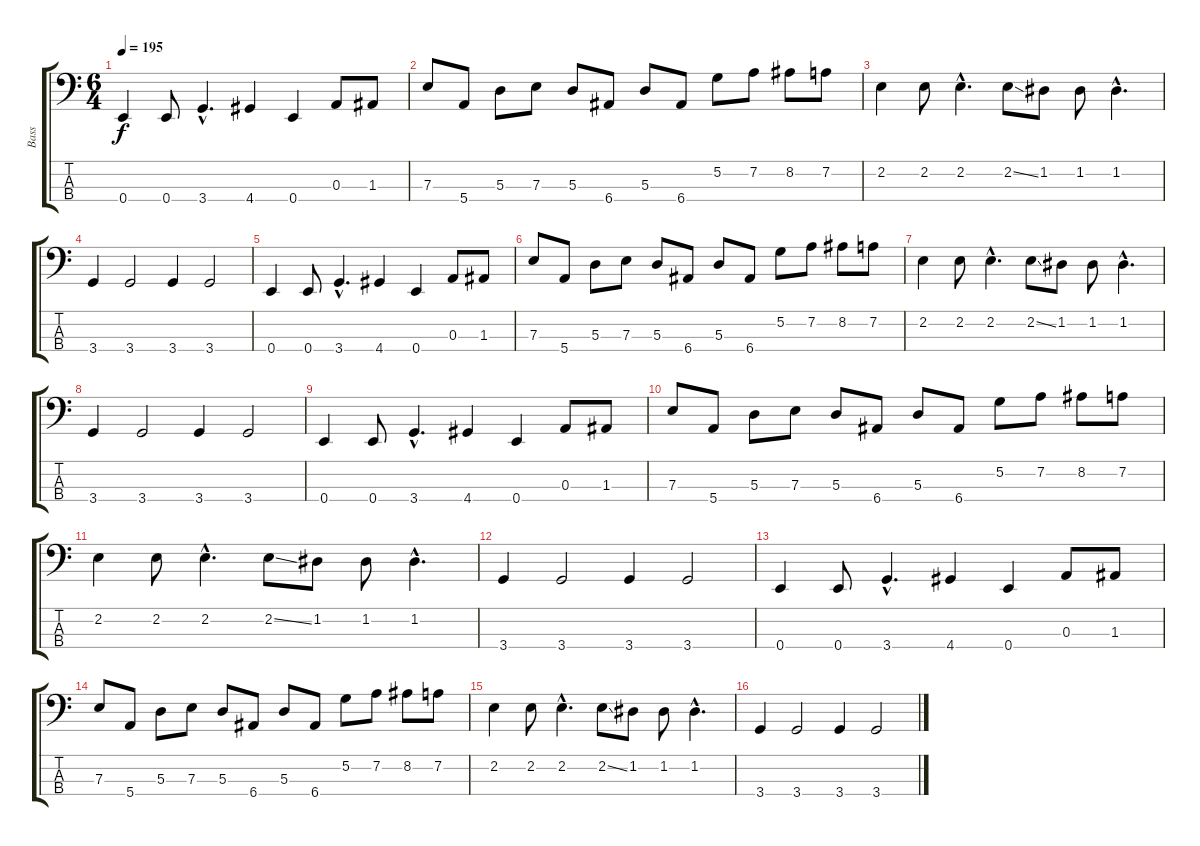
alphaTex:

\track ("Bass" "Bass") {instrument electricbassfinger}
\staff {score tabs}
\tuning (G2 D2 A1 E1) {hide}
\ts (6 4)
\tempo 195
\clef f4
\ks c
0.4.4{dy f} 0.4.8 3.4{hac}.4{d} 4.4.4 0.4.4 0.3.8 1.3.8 |
7.3.8 5.4.8 5.3.8 7.3.8 5.3.8 6.4.8 5.3.8 6.4.8 5.2.8 7.2.8 8.2.8 7.2.8 |
2.2.4 2.2.8 2.2{hac}.4{d} 2.2{ss}.8 1.2.8 1.2.8 1.2{hac}.4{d} |
3.4.4 3.4.2 3.4.4 3.4.2 |
0.4.4 0.4.8 3.4{hac}.4{d} 4.4.4 0.4.4 0.3.8 1.3.8 |
7.3.8 5.4.8 5.3.8 7.3.8 5.3.8 6.4.8 5.3.8 6.4.8 5.2.8 7.2.8 8.2.8 7.2.8 |
2.2.4 2.2.8 2.2{hac}.4{d} 2.2{ss}.8 1.2.8 1.2.8 1.2{hac}.4{d} |
3.4.4 3.4.2 3.4.4 3.4.2 |
0.4.4 0.4.8 3.4{hac}.4{d} 4.4.4 0.4.4 0.3.8 1.3.8 |
7.3.8 5.4.8 5.3.8 7.3.8 5.3.8 6.4.8 5.3.8 6.4.8 5.2.8 7.2.8 8.2.8 7.2.8 |
2.2.4 2.2.8 2.2{hac}.4{d} 2.2{ss}.8 1.2.8 1.2.8 1.2{hac}.4{d} |
3.4.4 3.4.2 3.4.4 3.4.2 |
0.4.4 0.4.8 3.4{hac}.4{d} 4.4.4 0.4.4 0.3.8 1.3.8 |
7.3.8 5.4.8 5.3.8 7.3.8 5.3.8 6.4.8 5.3.8 6.4.8 5.2.8 7.2.8 8.2.8 7.2.8 |
2.2.4 2.2.8 2.2{hac}.4{d} 2.2{ss}.8 1.2.8 1.2.8 1.2{hac}.4{d} |
3.4.4 3.4.2 3.4.4 3.4.2
